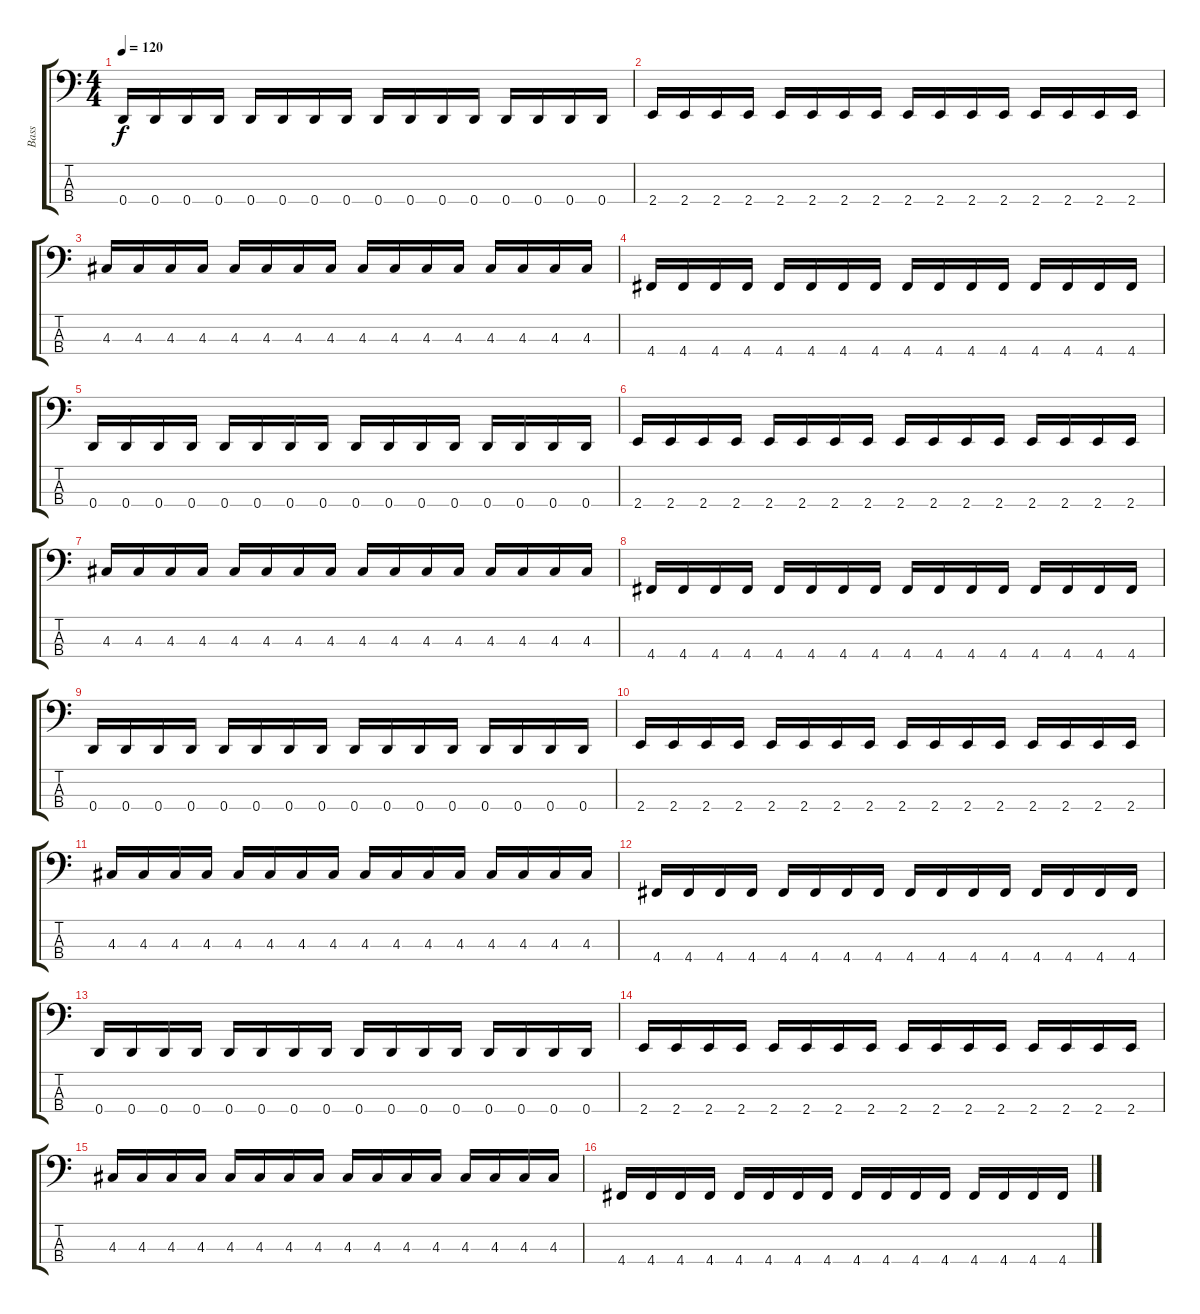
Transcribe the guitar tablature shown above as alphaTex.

\track ("Bass" "Bass") {instrument electricbassfinger}
\staff {score tabs}
\tuning (G2 D2 A1 D1) {hide}
\ts (4 4)
\tempo 120
\clef f4
\ks c
0.4.16{dy f} 0.4.16 0.4.16 0.4.16 0.4.16 0.4.16 0.4.16 0.4.16 0.4.16 0.4.16 0.4.16 0.4.16 0.4.16 0.4.16 0.4.16 0.4.16 |
2.4.16 2.4.16 2.4.16 2.4.16 2.4.16 2.4.16 2.4.16 2.4.16 2.4.16 2.4.16 2.4.16 2.4.16 2.4.16 2.4.16 2.4.16 2.4.16 |
4.3.16 4.3.16 4.3.16 4.3.16 4.3.16 4.3.16 4.3.16 4.3.16 4.3.16 4.3.16 4.3.16 4.3.16 4.3.16 4.3.16 4.3.16 4.3.16 |
4.4.16 4.4.16 4.4.16 4.4.16 4.4.16 4.4.16 4.4.16 4.4.16 4.4.16 4.4.16 4.4.16 4.4.16 4.4.16 4.4.16 4.4.16 4.4.16 |
0.4.16 0.4.16 0.4.16 0.4.16 0.4.16 0.4.16 0.4.16 0.4.16 0.4.16 0.4.16 0.4.16 0.4.16 0.4.16 0.4.16 0.4.16 0.4.16 |
2.4.16 2.4.16 2.4.16 2.4.16 2.4.16 2.4.16 2.4.16 2.4.16 2.4.16 2.4.16 2.4.16 2.4.16 2.4.16 2.4.16 2.4.16 2.4.16 |
4.3.16 4.3.16 4.3.16 4.3.16 4.3.16 4.3.16 4.3.16 4.3.16 4.3.16 4.3.16 4.3.16 4.3.16 4.3.16 4.3.16 4.3.16 4.3.16 |
4.4.16 4.4.16 4.4.16 4.4.16 4.4.16 4.4.16 4.4.16 4.4.16 4.4.16 4.4.16 4.4.16 4.4.16 4.4.16 4.4.16 4.4.16 4.4.16 |
0.4.16 0.4.16 0.4.16 0.4.16 0.4.16 0.4.16 0.4.16 0.4.16 0.4.16 0.4.16 0.4.16 0.4.16 0.4.16 0.4.16 0.4.16 0.4.16 |
2.4.16 2.4.16 2.4.16 2.4.16 2.4.16 2.4.16 2.4.16 2.4.16 2.4.16 2.4.16 2.4.16 2.4.16 2.4.16 2.4.16 2.4.16 2.4.16 |
4.3.16 4.3.16 4.3.16 4.3.16 4.3.16 4.3.16 4.3.16 4.3.16 4.3.16 4.3.16 4.3.16 4.3.16 4.3.16 4.3.16 4.3.16 4.3.16 |
4.4.16 4.4.16 4.4.16 4.4.16 4.4.16 4.4.16 4.4.16 4.4.16 4.4.16 4.4.16 4.4.16 4.4.16 4.4.16 4.4.16 4.4.16 4.4.16 |
0.4.16 0.4.16 0.4.16 0.4.16 0.4.16 0.4.16 0.4.16 0.4.16 0.4.16 0.4.16 0.4.16 0.4.16 0.4.16 0.4.16 0.4.16 0.4.16 |
2.4.16 2.4.16 2.4.16 2.4.16 2.4.16 2.4.16 2.4.16 2.4.16 2.4.16 2.4.16 2.4.16 2.4.16 2.4.16 2.4.16 2.4.16 2.4.16 |
4.3.16 4.3.16 4.3.16 4.3.16 4.3.16 4.3.16 4.3.16 4.3.16 4.3.16 4.3.16 4.3.16 4.3.16 4.3.16 4.3.16 4.3.16 4.3.16 |
4.4.16 4.4.16 4.4.16 4.4.16 4.4.16 4.4.16 4.4.16 4.4.16 4.4.16 4.4.16 4.4.16 4.4.16 4.4.16 4.4.16 4.4.16 4.4.16
